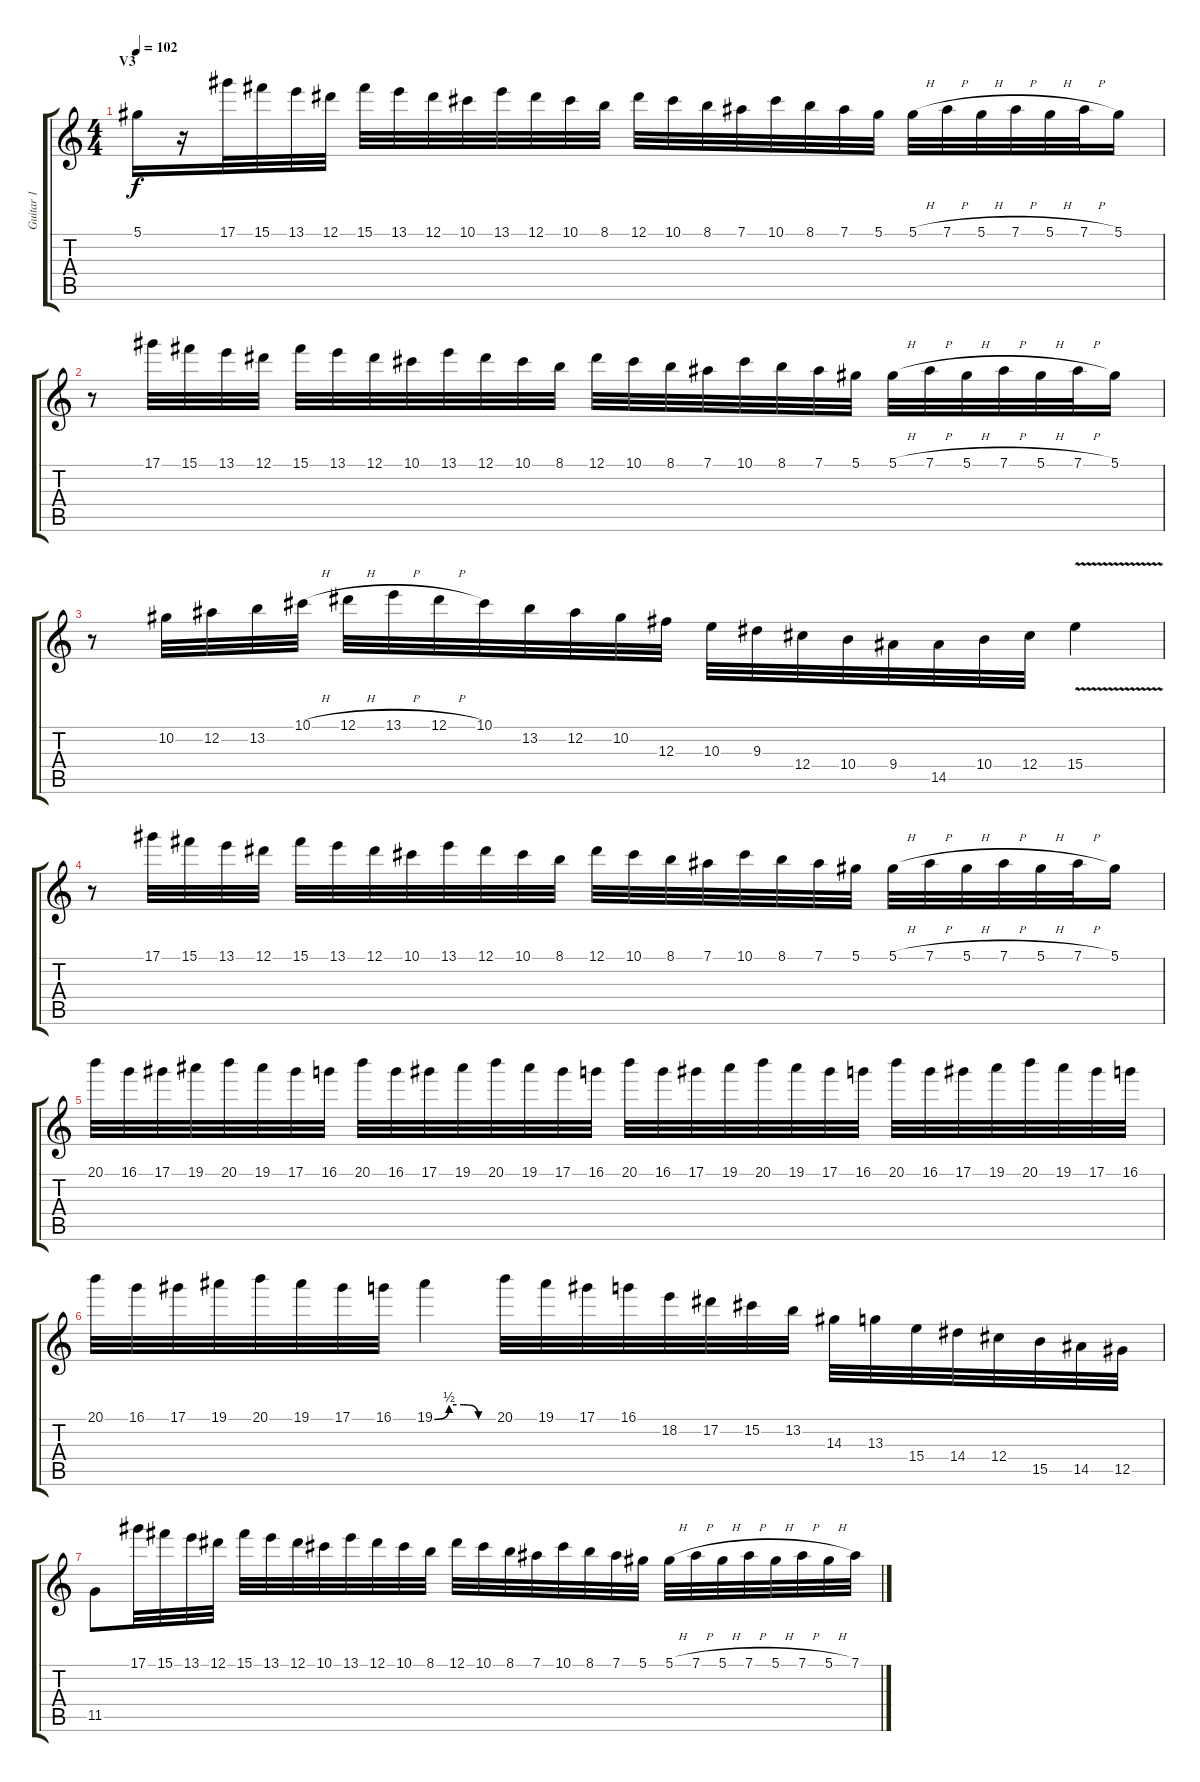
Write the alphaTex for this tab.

\track ("Guitar 1" "Guitar 1") {instrument overdrivenguitar}
\staff {score tabs}
\tuning (Eb4 Bb3 Gb3 Db3 Ab2 Eb2) {hide}
\ts (4 4)
\section ("" "V3")
\tempo 102
\clef g2
\ks c
5.1.16{dy f} r.16 17.1.32{volume 14 balance 2} 15.1.32 13.1.32 12.1.32 15.1.32 13.1.32 12.1.32 10.1.32 13.1.32 12.1.32 10.1.32 8.1.32 12.1.32 10.1.32 8.1.32 7.1.32 10.1.32 8.1.32 7.1.32 5.1.32 5.1{h}.32 7.1{h}.32 5.1{h}.32 7.1{h}.32 5.1{h}.32 7.1{h}.32 5.1.16 |
r.8 17.1.32 15.1.32 13.1.32 12.1.32 15.1.32 13.1.32 12.1.32 10.1.32 13.1.32 12.1.32 10.1.32 8.1.32 12.1.32 10.1.32 8.1.32 7.1.32 10.1.32 8.1.32 7.1.32 5.1.32 5.1{h}.32 7.1{h}.32 5.1{h}.32 7.1{h}.32 5.1{h}.32 7.1{h}.32 5.1.16 |
r.8 10.2.32 12.2.32 13.2.32 10.1{h}.32 12.1{h}.32 13.1{h}.32 12.1{h}.32 10.1.32 13.2.32 12.2.32 10.2.32 12.3.32 10.3.32 9.3.32 12.4.32 10.4.32 9.4.32 14.5.32 10.4.32 12.4.32 15.4{v}.4 |
r.8 17.1.32 15.1.32 13.1.32 12.1.32 15.1.32 13.1.32 12.1.32 10.1.32 13.1.32 12.1.32 10.1.32 8.1.32 12.1.32 10.1.32 8.1.32 7.1.32 10.1.32 8.1.32 7.1.32 5.1.32 5.1{h}.32 7.1{h}.32 5.1{h}.32 7.1{h}.32 5.1{h}.32 7.1{h}.32 5.1.16 |
20.1.32{volume 16 balance 8} 16.1.32 17.1.32 19.1.32 20.1.32 19.1.32 17.1.32 16.1.32 20.1.32 16.1.32 17.1.32 19.1.32 20.1.32 19.1.32 17.1.32 16.1.32 20.1.32 16.1.32 17.1.32 19.1.32 20.1.32 19.1.32 17.1.32 16.1.32 20.1.32 16.1.32 17.1.32 19.1.32 20.1.32 19.1.32 17.1.32 16.1.32 |
20.1.32 16.1.32 17.1.32 19.1.32 20.1.32 19.1.32 17.1.32 16.1.32 19.1{be (custom 0 0 15 2 30 2 45 0 60 0)}.4 20.1.32 19.1.32 17.1.32 16.1.32 18.2.32 17.2.32 15.2.32 13.2.32 14.3.32 13.3.32 15.4.32 14.4.32 12.4.32 15.5.32 14.5.32 12.5.32 |
11.5.8 17.1.32 15.1.32 13.1.32 12.1.32 15.1.32 13.1.32 12.1.32 10.1.32 13.1.32 12.1.32 10.1.32 8.1.32 12.1.32 10.1.32 8.1.32 7.1.32 10.1.32 8.1.32 7.1.32 5.1.32 5.1{h}.32 7.1{h}.32 5.1{h}.32 7.1{h}.32 5.1{h}.32 7.1{h}.32 5.1{h}.32 7.1.32
